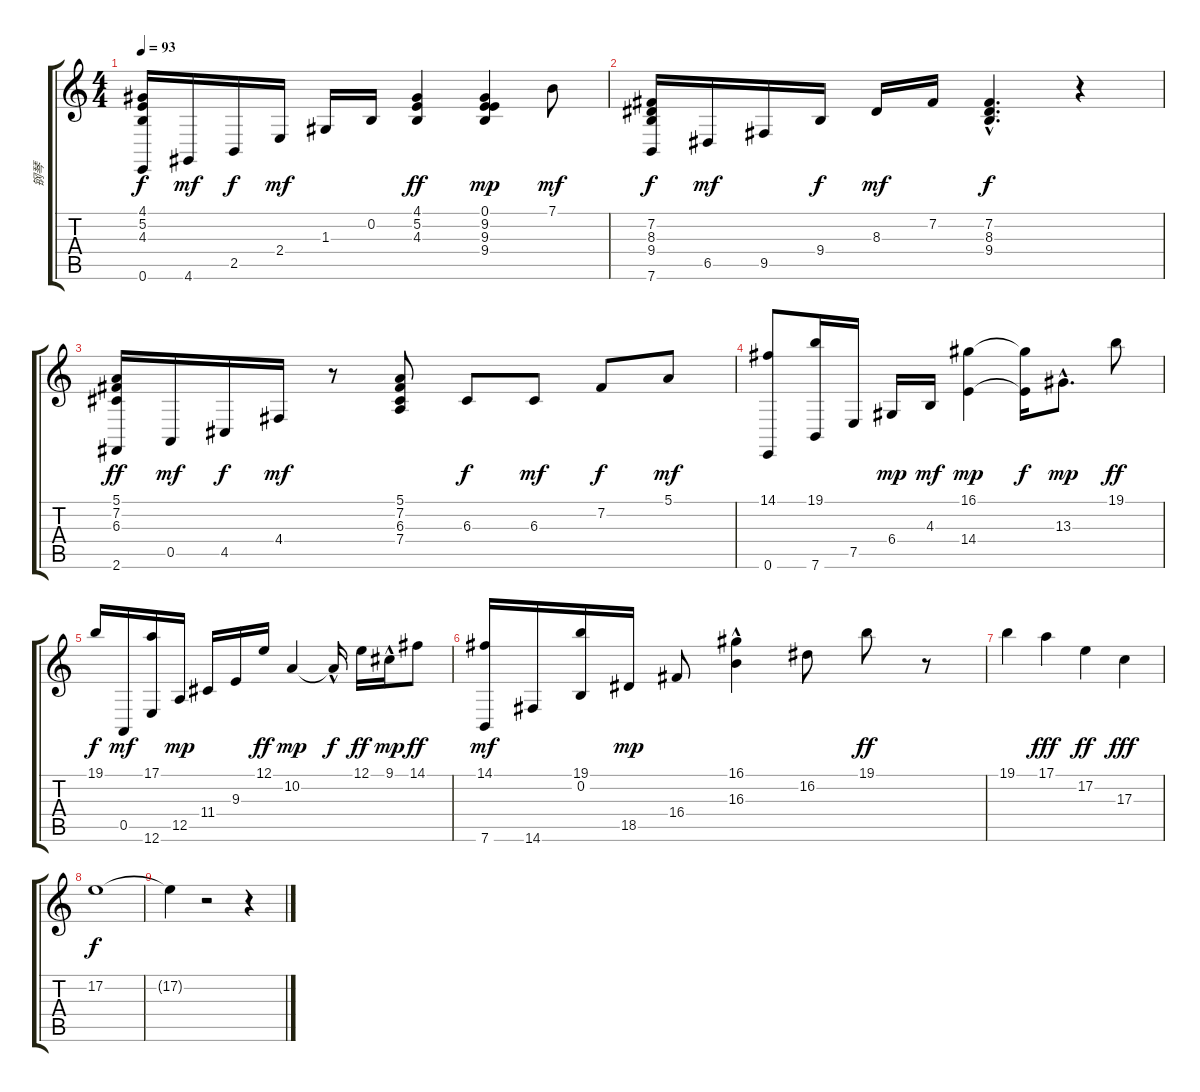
\track ("钢琴" "钢琴") {instrument electricgrandpiano}
\staff {score tabs}
\tuning (E4 B3 G3 D3 A2 E2) {hide}
\ts (4 4)
\tempo 93
\clef g2
\ks c
(4.1 5.2 4.3 0.6).16{dy f} 4.6.16{dy mf} 2.5.16{dy f} 2.4.16{dy mf} 1.3.16 0.2.16 (4.1 5.2 4.3).4{dy ff} (0.1 9.2 9.3 9.4).4{dy mp} 7.1.8{dy mf} |
(7.2 8.3 9.4 7.6).16{dy f} 6.5.16{dy mf} 9.5.16 9.4.16{dy f} 8.3.16{dy mf} 7.2.16 (7.2{hac} 8.3{hac} 9.4{hac}).4{d dy f} r.4 |
(5.1 7.2 6.3 2.6).16{dy ff} 0.5.16{dy mf} 4.5.16{dy f} 4.4.16{dy mf} r.8 (5.1 7.2 6.3 7.4).8 6.3.8{dy f} 6.3.8{dy mf} 7.2.8{dy f} 5.1.8{dy mf} |
(14.1 0.6).8 (19.1 7.6).16 7.5.16 6.4.16{dy mp} 4.3.16{dy mf} (16.1 14.4).4{dy mp} (16.1{t} 14.4{t}).16{dy f} 13.3{hac}.8{d dy mp} 19.1.8{dy ff balance 8} |
19.1.16{dy f} 0.5.16{dy mf} (17.1 12.6).16 12.5.16{dy mp} 11.4.16 9.3.16 12.1.16{dy ff} 10.2.4{dy mp} 10.2{hac t}.16{dy f} 12.1.16{dy ff} 9.1{hac}.16{dy mp} 14.1.8{dy ff} |
(14.1 7.6).16{dy mf} 14.6.16 (19.1 0.2).16 18.5.16{dy mp} 16.4.8 (16.1{hac} 16.3).4 16.2.8 19.1.8{dy ff} r.8 |
19.1.4 17.1.4{dy fff} 17.2.4{dy ff} 17.3.4{dy fff} |
17.2.1{dy f} |
17.2{t}.4 r.2 r.4
